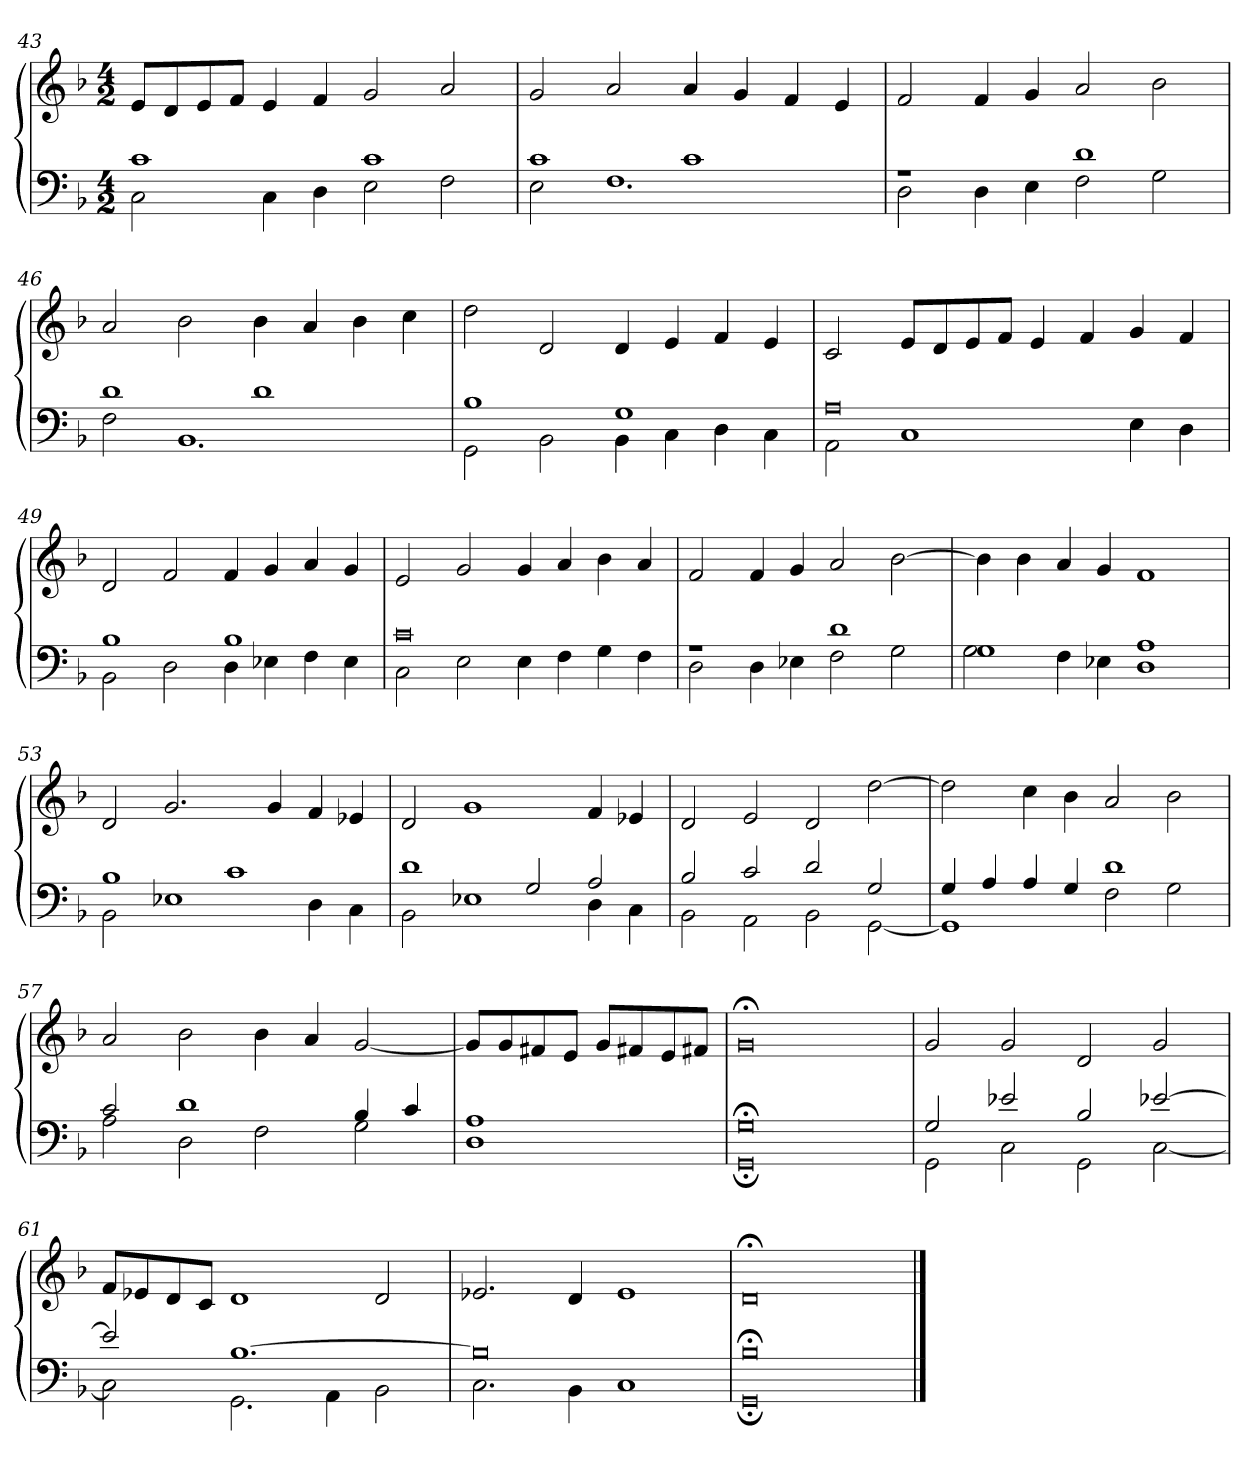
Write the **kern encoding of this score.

**kern	**kern
*part1	*part1
*staff2	*staff1
*clefF4	*clefG2
*k[b-]	*k[b-]
*M4/2	*M4/2
=43	=43
*^	*
1c	2C	8e/L
.	.	8d/
.	.	8e/
.	.	8f/J
.	4C	4e
.	4D	4f
1c	2E	2g
.	2F	2a
=44	=44	=44
1c	2E	2g
.	1.F	2a
1c	.	4a
.	.	4g
.	.	4f
.	.	4e
=45	=45	=45
1rA	2D	2f
.	4D	4f
.	4E	4g
1d	2F	2a
.	2G	2b-
=46	=46	=46
1d	2F	2a
.	1.BB-	2b-
1d	.	4b-
.	.	4a
.	.	4b-
.	.	4cc
=47	=47	=47
1B-	2GG	2dd
.	2BB-	2d
1G	4BB-	4d
.	4C	4e
.	4D	4f
.	4C	4e
=48	=48	=48
0A	2AA	2c
.	1C	8e/L
.	.	8d/
.	.	8e/
.	.	8f/J
.	.	4e
.	.	4f
.	4E	4g
.	4D	4f
=49	=49	=49
1B-	2BB-	2d
.	2D	2f
1B-	4D	4f
.	4E-X	4g
.	4F	4a
.	4E-	4g
=50	=50	=50
0c	2C	2e
.	2E	2g
.	4E	4g
.	4F	4a
.	4G	4b-
.	4F	4a
=51	=51	=51
1rA	2D	2f
.	4D	4f
.	4E-X	4g
1d	2F	2a
.	2G	[2b-
=52	=52	=52
1G	2G	4b-]
.	.	4b-
.	4F	4a
.	4E-X	4g
1A	1D	1f
=53	=53	=53
1B-	2BB-	2d
.	1E-X	2.g
1c	.	.
.	.	4g
.	4D	4f
.	4C	4e-X
=54	=54	=54
1d	2BB-	2d
.	1E-X	1g
2G	.	.
2A	4D	4f
.	4C	4e-X
=55	=55	=55
2B-	2BB-	2d
2c	2AA	2e
2d	2BB-	2d
2G	[2GG	[2dd
=56	=56	=56
4G	1GG]	2dd]
4A	.	.
4A	.	4cc
4G	.	4b-
1d	2F	2a
.	2G	2b-
=57	=57	=57
2c	2A	2a
1d	2D	2b-
.	2F	4b-
.	.	4a
4B-	2G	[2g
4c	.	.
=58	=58	=58
1A	1D	8g/L]
.	.	8g/
.	.	8f#X/
.	.	8e/J
.	.	8g/L
.	.	8f#X/
.	.	8e/
.	.	8f#X/J
=59	=59	=59
0G;<	0GG;<	0g;<
=60	=60	=60
2G	2GG	2g
2e-X	2C	2g
2B-	2GG	2d
[2e-X	[2C	2g
=61	=61	=61
2e-]	2C]	8f/L
.	.	8e-X/
.	.	8d/
.	.	8c/J
[1.B-	2.GG	1d
.	4AA	.
.	2BB-	2d
=62	=62	=62
0B-]	2.C	2.e-X
.	4BB-	4d
.	1C	1e-
=63	=63	=63
0B-;<	0GG;<	0d;<
*v	*v	*
==	==
*-	*-
